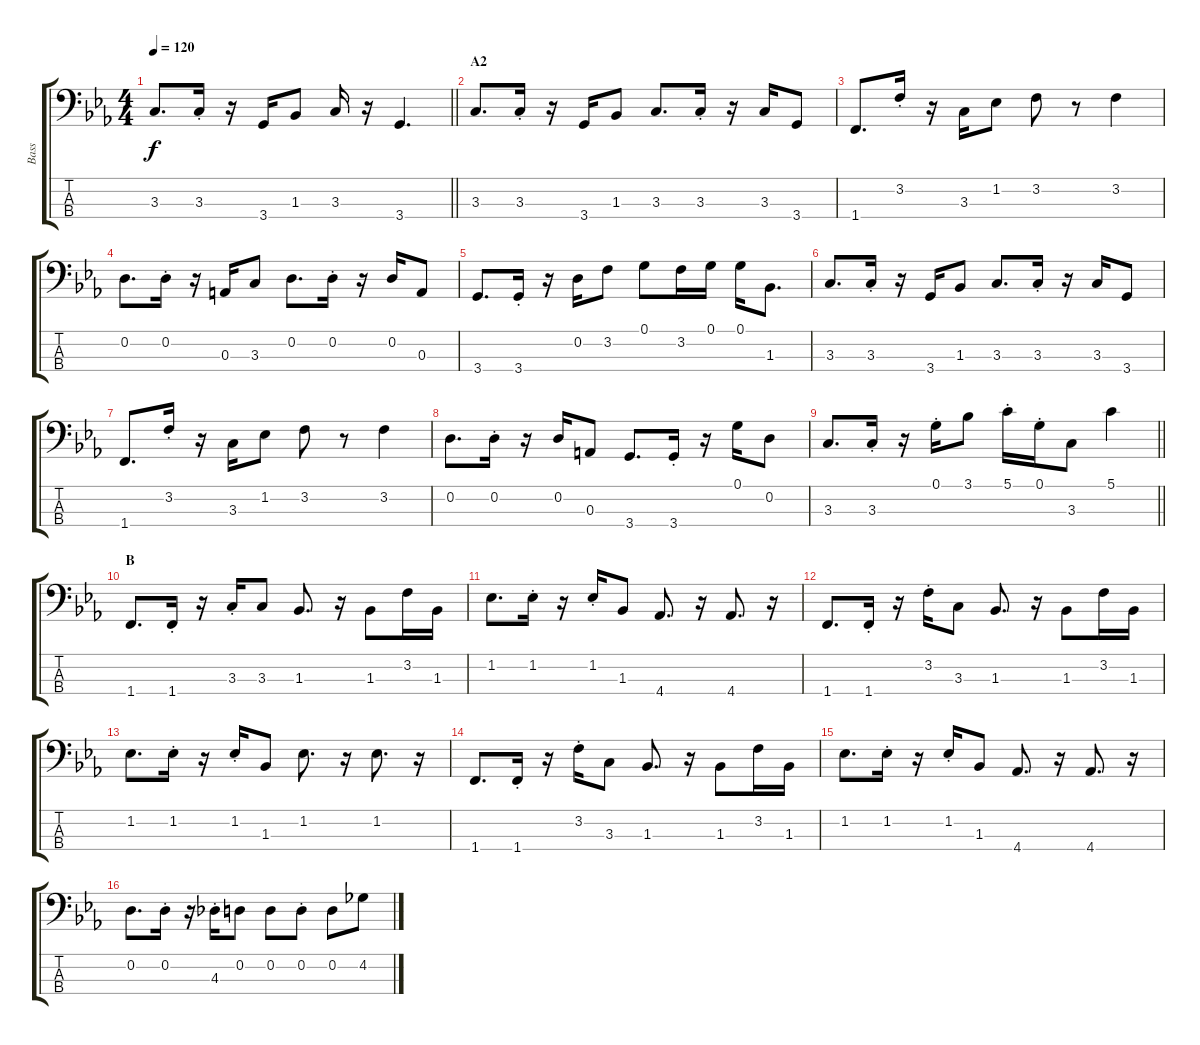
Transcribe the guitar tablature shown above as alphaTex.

\track ("Bass" "Bass") {instrument electricbassfinger}
\staff {score tabs}
\tuning (G2 D2 A1 E1) {hide}
\ts (4 4)
\tempo 120
\clef f4
\barLineRight lightlight
\ks eb
3.3.8{d dy f} 3.3{st}.16 r.16 3.4.16 1.3.8 3.3.16 r.16 3.4.4{d} |
\section ("" "A2")
3.3.8{d} 3.3{st}.16 r.16 3.4.16 1.3.8 3.3.8{d} 3.3{st}.16 r.16 3.3.16 3.4.8 |
1.4.8{d} 3.2{st}.16 r.16 3.3.16 1.2.8 3.2.8 r.8 3.2.4 |
0.2.8{d} 0.2{st}.16 r.16 0.3.16 3.3.8 0.2.8{d} 0.2{st}.16 r.16 0.2.16 0.3.8 |
3.4.8{d} 3.4{st}.16 r.16 0.2.16 3.2.8 0.1.8 3.2.16 0.1.16 0.1.16 1.3.8{d} |
3.3.8{d} 3.3{st}.16 r.16 3.4.16 1.3.8 3.3.8{d} 3.3{st}.16 r.16 3.3.16 3.4.8 |
1.4.8{d} 3.2{st}.16 r.16 3.3.16 1.2.8 3.2.8 r.8 3.2.4 |
0.2.8{d} 0.2{st}.16 r.16 0.2.16 0.3.8 3.4.8{d} 3.4{st}.16 r.16 0.1.16 0.2.8 |
\barLineRight lightlight
3.3.8{d} 3.3{st}.16 r.16 0.1{st}.16 3.1.8 5.1{st}.16 0.1{st}.16 3.3.8 5.1.4 |
\section ("" "B")
1.4.8{d} 1.4{st}.16 r.16 3.3{st}.16 3.3.8 1.3.8{d} r.16 1.3.8 3.2.16 1.3.16 |
1.2.8{d} 1.2{st}.16 r.16 1.2{st}.16 1.3.8 4.4.8{d} r.16 4.4.8{d} r.16 |
1.4.8{d} 1.4{st}.16 r.16 3.2{st}.16 3.3.8 1.3.8{d} r.16 1.3.8 3.2.16 1.3.16 |
1.2.8{d} 1.2{st}.16 r.16 1.2{st}.16 1.3.8 1.2.8{d} r.16 1.2.8{d} r.16 |
1.4.8{d} 1.4{st}.16 r.16 3.2{st}.16 3.3.8 1.3.8{d} r.16 1.3.8 3.2.16 1.3.16 |
1.2.8{d} 1.2{st}.16 r.16 1.2{st}.16 1.3.8 4.4.8{d} r.16 4.4.8{d} r.16 |
0.2.8{d} 0.2{st}.16 r.16 4.3{st}.16 0.2.8 0.2.8 0.2{st}.8 0.2.8 4.2.8
